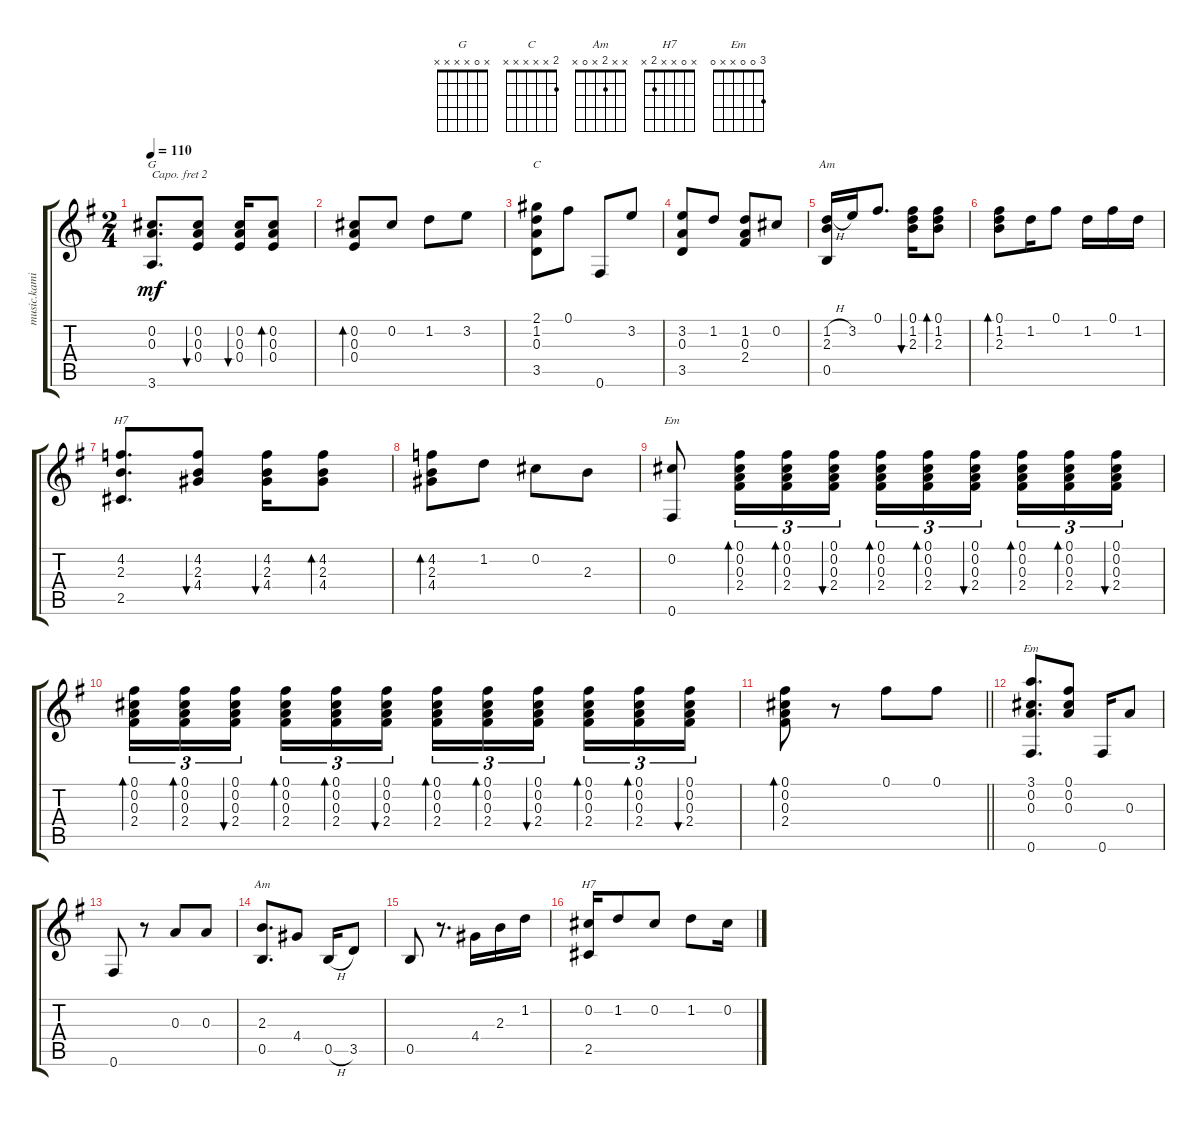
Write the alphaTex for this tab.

\track ("" "music.kami") {instrument acousticguitarsteel}
\staff {score tabs}
\capo 2
\tuning (E4 B3 G3 D3 A2 E2) {hide}
\chord ("G" x 0 x x x x)
\chord ("C" 2 x x x x x)
\chord ("Am" x x 0 x x x)
\chord ("H7" x x x x x x)
\chord ("Em" 0 x x x x x)
\chord ("Em" 3 0 0 x x 0)
\chord ("Am" x x 2 x 0 x)
\chord ("H7" x 0 x x 2 x)
\ts (2 4)
\tempo 110
\clef g2
\ks eminor
(0.2 0.3 3.6).8{d ch "G" dy mf} (0.2 0.3 0.4).8{bu 30} (0.2 0.3 0.4).16{bu 30} (0.2 0.3 0.4).8{bd 30} |
(0.2 0.3 0.4).8{bd 30} 0.2.8 1.2.8 3.2.8 |
(2.1 1.2 0.3 3.5).8{ch "C"} 0.1.8 0.6.8 3.2.8 |
(3.2 0.3 3.5).8 1.2.8 (1.2 0.3 2.4).8 0.2.8 |
(1.2{h} 2.3 0.5).16{ch "Am"} 3.2.16 0.1.8{d} (0.1 1.2 2.3).16{bu 30} (0.1 1.2 2.3).8{bd 30} |
(0.1 1.2 2.3).8{bd 30} 1.2.16 0.1.8 1.2.16 0.1.16 1.2.16 |
(4.2 2.3 2.5).8{d ch "H7"} (4.2 2.3 4.4).8{bu 30} (4.2 2.3 4.4).16{bu 30} (4.2 2.3 4.4).8{bd 30} |
(4.2 2.3 4.4).8{bd 30} 1.2.8 0.2.8 2.3.8 |
(0.2 0.6).8{ch "Em"} (0.1 0.2 0.3 2.4).16{tu (3 2) bd 30} (0.1 0.2 0.3 2.4).16{tu (3 2) bd 30} (0.1 0.2 0.3 2.4).16{tu (3 2) bu 30} (0.1 0.2 0.3 2.4).16{tu (3 2) bd 30} (0.1 0.2 0.3 2.4).16{tu (3 2) bd 30} (0.1 0.2 0.3 2.4).16{tu (3 2) bu 30} (0.1 0.2 0.3 2.4).16{tu (3 2) bd 30} (0.1 0.2 0.3 2.4).16{tu (3 2) bd 30} (0.1 0.2 0.3 2.4).16{tu (3 2) bu 30} |
(0.1 0.2 0.3 2.4).16{tu (3 2) bd 30} (0.1 0.2 0.3 2.4).16{tu (3 2) bd 30} (0.1 0.2 0.3 2.4).16{tu (3 2) bu 30} (0.1 0.2 0.3 2.4).16{tu (3 2) bd 30} (0.1 0.2 0.3 2.4).16{tu (3 2) bd 30} (0.1 0.2 0.3 2.4).16{tu (3 2) bu 30} (0.1 0.2 0.3 2.4).16{tu (3 2) bd 30} (0.1 0.2 0.3 2.4).16{tu (3 2) bd 30} (0.1 0.2 0.3 2.4).16{tu (3 2) bu 30} (0.1 0.2 0.3 2.4).16{tu (3 2) bd 30} (0.1 0.2 0.3 2.4).16{tu (3 2) bd 30} (0.1 0.2 0.3 2.4).16{tu (3 2) bu 30} |
\barLineRight lightlight
(0.1 0.2 0.3 2.4).8{bd 30} r.8 0.1.8 0.1.8 |
(3.1 0.2 0.3 0.6).8{d ch "Em"} (0.1 0.2 0.3).8 0.6.16 0.3.8 |
0.6.8 r.8 0.3.8 0.3.8 |
(2.3 0.5).8{d ch "Am"} 4.4.8 0.5{h}.16 3.5.8 |
0.5.8 r.8{d} 4.4.16 2.3.16 1.2.16 |
(0.2 2.5).16{ch "H7"} 1.2.8 0.2.8 1.2.8 0.2.16
